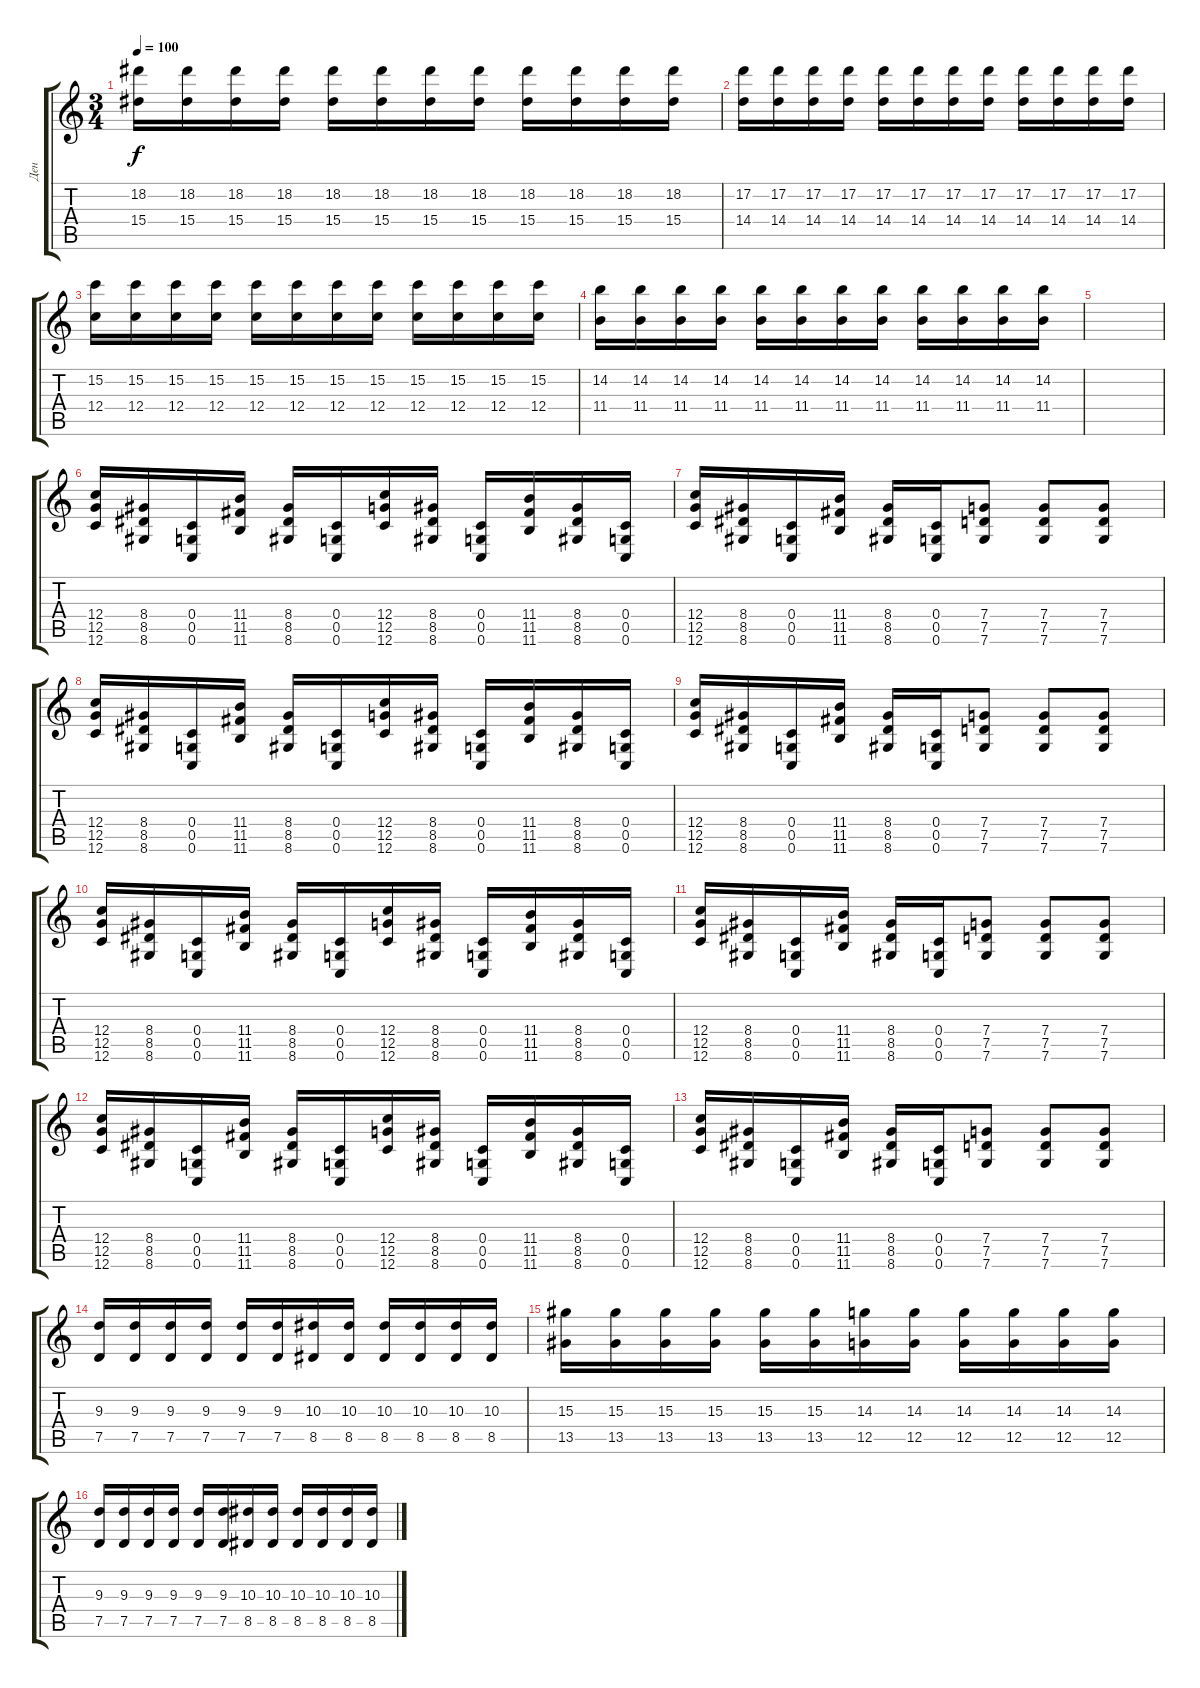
\track ("Ден" "Ден") {instrument overdrivenguitar}
\staff {score tabs}
\tuning (D4 A3 F3 C3 G2 C2) {hide}
\ts (3 4)
\tempo 100
\clef g2
\ks c
(18.2 15.4).16{dy f} (18.2 15.4).16 (18.2 15.4).16 (18.2 15.4).16 (18.2 15.4).16 (18.2 15.4).16 (18.2 15.4).16 (18.2 15.4).16 (18.2 15.4).16 (18.2 15.4).16 (18.2 15.4).16 (18.2 15.4).16 |
(17.2 14.4).16 (17.2 14.4).16 (17.2 14.4).16 (17.2 14.4).16 (17.2 14.4).16 (17.2 14.4).16 (17.2 14.4).16 (17.2 14.4).16 (17.2 14.4).16 (17.2 14.4).16 (17.2 14.4).16 (17.2 14.4).16 |
(15.2 12.4).16 (15.2 12.4).16 (15.2 12.4).16 (15.2 12.4).16 (15.2 12.4).16 (15.2 12.4).16 (15.2 12.4).16 (15.2 12.4).16 (15.2 12.4).16 (15.2 12.4).16 (15.2 12.4).16 (15.2 12.4).16 |
(14.2 11.4).16 (14.2 11.4).16 (14.2 11.4).16 (14.2 11.4).16 (14.2 11.4).16 (14.2 11.4).16 (14.2 11.4).16 (14.2 11.4).16 (14.2 11.4).16 (14.2 11.4).16 (14.2 11.4).16 (14.2 11.4).16 |
|
(12.4 12.5 12.6).16 (8.4 8.5 8.6).16 (0.4 0.5 0.6).16 (11.4 11.5 11.6).16 (8.4 8.5 8.6).16 (0.4 0.5 0.6).16 (12.4 12.5 12.6).16 (8.4 8.5 8.6).16 (0.4 0.5 0.6).16 (11.4 11.5 11.6).16 (8.4 8.5 8.6).16 (0.4 0.5 0.6).16 |
(12.4 12.5 12.6).16 (8.4 8.5 8.6).16 (0.4 0.5 0.6).16 (11.4 11.5 11.6).16 (8.4 8.5 8.6).16 (0.4 0.5 0.6).16 (7.4 7.5 7.6).8 (7.4 7.5 7.6).8 (7.4 7.5 7.6).8 |
(12.4 12.5 12.6).16 (8.4 8.5 8.6).16 (0.4 0.5 0.6).16 (11.4 11.5 11.6).16 (8.4 8.5 8.6).16 (0.4 0.5 0.6).16 (12.4 12.5 12.6).16 (8.4 8.5 8.6).16 (0.4 0.5 0.6).16 (11.4 11.5 11.6).16 (8.4 8.5 8.6).16 (0.4 0.5 0.6).16 |
(12.4 12.5 12.6).16 (8.4 8.5 8.6).16 (0.4 0.5 0.6).16 (11.4 11.5 11.6).16 (8.4 8.5 8.6).16 (0.4 0.5 0.6).16 (7.4 7.5 7.6).8 (7.4 7.5 7.6).8 (7.4 7.5 7.6).8 |
(12.4 12.5 12.6).16 (8.4 8.5 8.6).16 (0.4 0.5 0.6).16 (11.4 11.5 11.6).16 (8.4 8.5 8.6).16 (0.4 0.5 0.6).16 (12.4 12.5 12.6).16 (8.4 8.5 8.6).16 (0.4 0.5 0.6).16 (11.4 11.5 11.6).16 (8.4 8.5 8.6).16 (0.4 0.5 0.6).16 |
(12.4 12.5 12.6).16 (8.4 8.5 8.6).16 (0.4 0.5 0.6).16 (11.4 11.5 11.6).16 (8.4 8.5 8.6).16 (0.4 0.5 0.6).16 (7.4 7.5 7.6).8 (7.4 7.5 7.6).8 (7.4 7.5 7.6).8 |
(12.4 12.5 12.6).16 (8.4 8.5 8.6).16 (0.4 0.5 0.6).16 (11.4 11.5 11.6).16 (8.4 8.5 8.6).16 (0.4 0.5 0.6).16 (12.4 12.5 12.6).16 (8.4 8.5 8.6).16 (0.4 0.5 0.6).16 (11.4 11.5 11.6).16 (8.4 8.5 8.6).16 (0.4 0.5 0.6).16 |
(12.4 12.5 12.6).16 (8.4 8.5 8.6).16 (0.4 0.5 0.6).16 (11.4 11.5 11.6).16 (8.4 8.5 8.6).16 (0.4 0.5 0.6).16 (7.4 7.5 7.6).8 (7.4 7.5 7.6).8 (7.4 7.5 7.6).8 |
(9.3 7.5).16 (9.3 7.5).16 (9.3 7.5).16 (9.3 7.5).16 (9.3 7.5).16 (9.3 7.5).16 (10.3 8.5).16 (10.3 8.5).16 (10.3 8.5).16 (10.3 8.5).16 (10.3 8.5).16 (10.3 8.5).16 |
(15.3 13.5).16 (15.3 13.5).16 (15.3 13.5).16 (15.3 13.5).16 (15.3 13.5).16 (15.3 13.5).16 (14.3 12.5).16 (14.3 12.5).16 (14.3 12.5).16 (14.3 12.5).16 (14.3 12.5).16 (14.3 12.5).16 |
(9.3 7.5).16 (9.3 7.5).16 (9.3 7.5).16 (9.3 7.5).16 (9.3 7.5).16 (9.3 7.5).16 (10.3 8.5).16 (10.3 8.5).16 (10.3 8.5).16 (10.3 8.5).16 (10.3 8.5).16 (10.3 8.5).16
